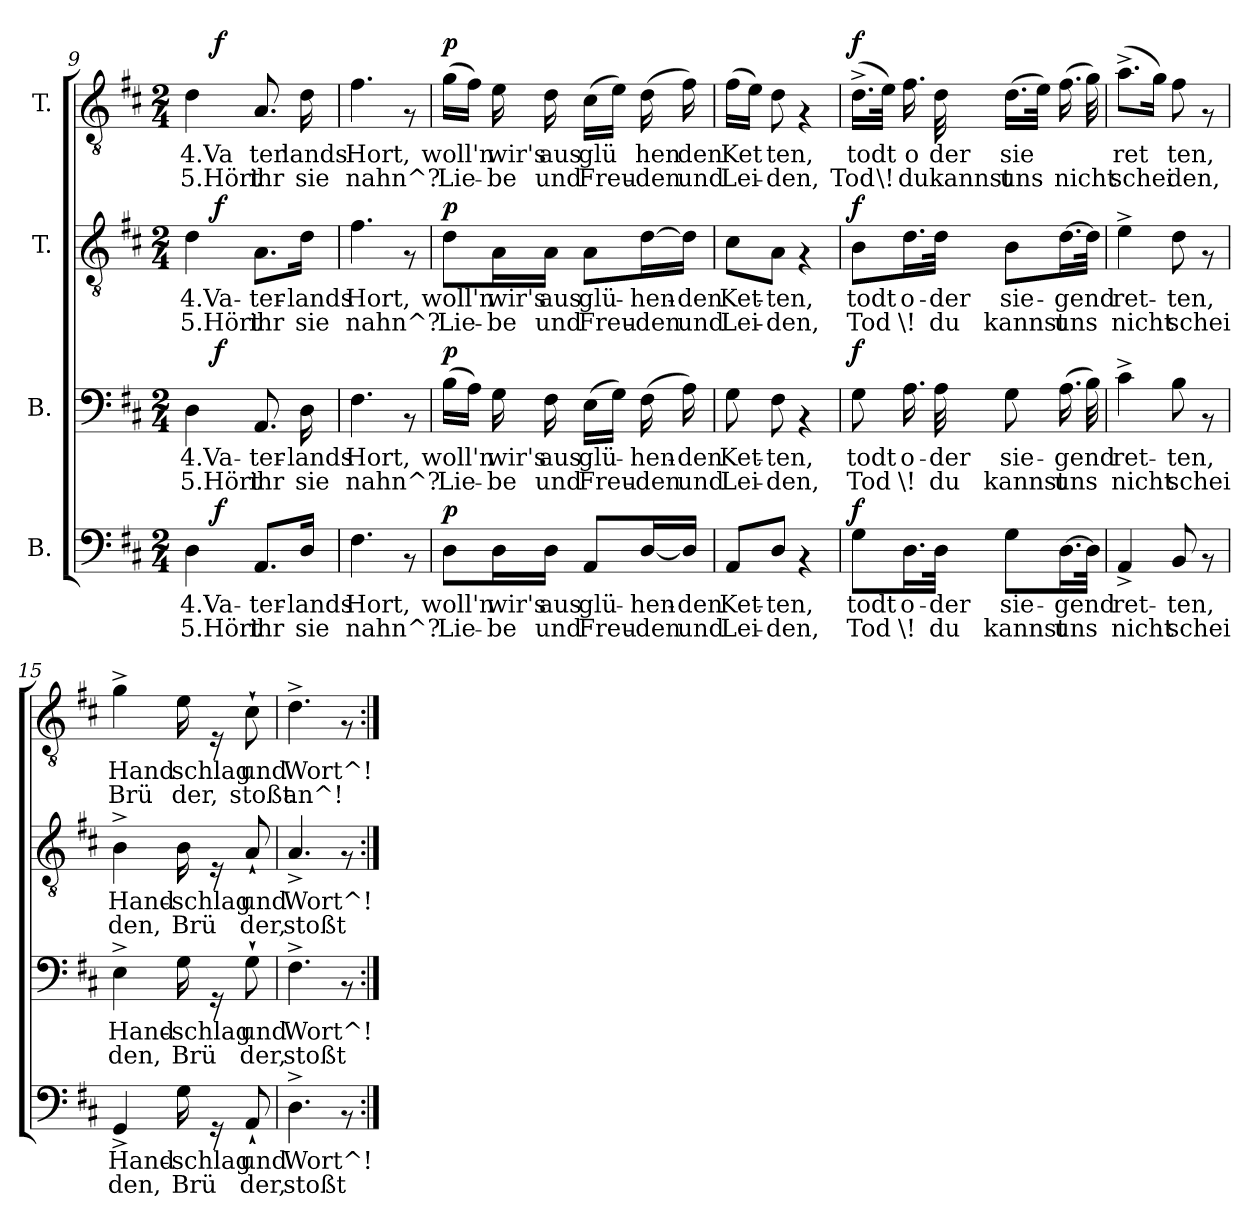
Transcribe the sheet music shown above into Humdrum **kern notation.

**kern	**text	**text	**dynam	**kern	**text	**text	**dynam	**kern	**text	**text	**dynam	**kern	**text	**text	**dynam
*part4	*part4	*part4	*part4	*part3	*part3	*part3	*part3	*part2	*part2	*part2	*part2	*part1	*part1	*part1	*part1
*staff4	*staff4	*staff4	*staff4	*staff3	*staff3	*staff3	*staff3	*staff2	*staff2	*staff2	*staff2	*staff1	*staff1	*staff1	*staff1
*I"B.	*	*	*	*I"B.	*	*	*	*I"T.	*	*	*	*I"T.	*	*	*
!!LO:PB:g=z
*clefF4	*	*	*	*clefF4	*	*	*	*clefGv2	*	*	*	*clefGv2	*	*	*
*k[f#c#]	*	*	*	*k[f#c#]	*	*	*	*k[f#c#]	*	*	*	*k[f#c#]	*	*	*
*D:	*	*	*	*D:	*	*	*	*D:	*	*	*	*D:	*	*	*
*M2/4	*	*	*	*M2/4	*	*	*	*M2/4	*	*	*	*M2/4	*	*	*
=9	=9	=9	=9	=9	=9	=9	=9	=9	=9	=9	=9	=9	=9	=9	=9
!	!LO:LY:b:rj	!LO:LY:b:rj	!	!	!LO:LY:b:rj	!LO:LY:b:rj	!	!	!LO:LY:b:rj	!LO:LY:b:rj	!	!	!LO:LY:b:rj	!LO:LY:b:rj	!
*^	*	*	*	*^	*	*	*	*^	*	*	*	*^	*	*	*
4D\	16.ryy	4.Va-	5.Hört	.	4D\	16.ryy	4.Va-	5.Hört	.	4d\	16.ryy	4.Va-	5.Hört	.	4d\	16.ryy	4.Va	5.Hört	.
!	!	!	!	!LO:DY:a	!	!	!	!	!LO:DY:a	!	!	!	!	!LO:DY:a	!	!	!	!	!LO:DY:a
.	4ryy	.	.	f	.	4ryy	.	.	f	.	4ryy	.	.	f	.	4ryy	.	.	f
!	!	!LO:LY:b:rj	!LO:LY:b:rj	!	!	!	!LO:LY:b:rj	!LO:LY:b:rj	!	!	!	!LO:LY:b:rj	!LO:LY:b:rj	!	!	!	!LO:LY:b:rj	!LO:LY:b:rj	!
8.AA/L	.	-ter-	ihr	.	8.AA/	.	-ter-	ihr	.	8.A\L	.	-ter-	ihr	.	8.A/	.	ter	ihr	.
.	8ryy	.	.	.	.	8ryy	.	.	.	.	8ryy	.	.	.	.	8ryy	.	.	.
!	!	!LO:LY:b:rj	!LO:LY:b:rj	!	!	!	!LO:LY:b:rj	!LO:LY:b:rj	!	!	!	!LO:LY:b:rj	!LO:LY:b:rj	!	!	!	!LO:LY:b:rj	!LO:LY:b:rj	!
16D/Jk	.	-lands	sie	.	16D\	.	-lands	sie	.	16d\Jk	.	-lands	sie	.	16d\	.	lands	sie	.
.	32ryy	.	.	.	.	32ryy	.	.	.	.	32ryy	.	.	.	.	32ryy	.	.	.
=10!	=10!	=10!	=10!	=10!	=10!	=10!	=10!	=10!	=10!	=10!	=10!	=10!	=10!	=10!	=10!	=10!	=10!	=10!	=10!
!	!	!LO:LY:b:rj	!LO:LY:b:rj	!	!	!	!LO:LY:b:rj	!LO:LY:b:rj	!	!	!	!LO:LY:b:rj	!LO:LY:b:rj	!	!	!	!LO:LY:b:rj	!LO:LY:b:rj	!
*v	*v	*	*	*	*	*	*	*	*	*v	*v	*	*	*	*v	*v	*	*	*
*	*	*	*	*v	*v	*	*	*	*	*	*	*	*	*	*	*
4.F#\	Hort,	nahn^?	.	4.F#\	Hort,	nahn^?	.	4.f#\	Hort,	nahn^?	.	4.f#\	Hort,	nahn^?	.
8rAA	.	.	.	8rAA	.	.	.	8rF	.	.	.	8rF	.	.	.
=11!	=11!	=11!	=11!	=11!	=11!	=11!	=11!	=11!	=11!	=11!	=11!	=11!	=11!	=11!	=11!
!	!LO:LY:b:rj	!LO:LY:b:rj	!LO:DY:a	!	!LO:LY:b:rj	!LO:LY:b:rj	!LO:DY:a	!	!LO:LY:b:rj	!LO:LY:b:rj	!LO:DY:a	!	!LO:LY:b:rj	!LO:LY:b:rj	!LO:DY:a
8D\L	woll'n	Lie-	p	(>16B\LL	woll'n	Lie-	p	8d\L	woll'n	Lie-	p	(>16g\LL	woll'n	Lie-	p
.	.	.	.	16A\JJ)	.	.	.	.	.	.	.	16f#\JJ)	.	.	.
!	!LO:LY:b:rj	!LO:LY:b:rj	!	!	!LO:LY:b:rj	!LO:LY:b:rj	!	!	!LO:LY:b:rj	!LO:LY:b:rj	!	!	!LO:LY:b:rj	!LO:LY:b:rj	!
16D\L	wir's	-be	.	16G\	wir's	-be	.	16A\L	wir's	-be	.	16e\	wir's	-be	.
!	!LO:LY:b:rj	!LO:LY:b:rj	!	!	!LO:LY:b:rj	!LO:LY:b:rj	!	!	!LO:LY:b:rj	!LO:LY:b:rj	!	!	!LO:LY:b:rj	!LO:LY:b:rj	!
16D\JJ	aus	und	.	16F#\	aus	und	.	16A\JJ	aus	und	.	16d\	aus	und	.
!	!LO:LY:b:rj	!LO:LY:b:rj	!	!	!LO:LY:b:rj	!LO:LY:b:rj	!	!	!LO:LY:b:rj	!LO:LY:b:rj	!	!	!LO:LY:b:rj	!LO:LY:b:rj	!
8AA/L	glü-	Freu-	.	(>16E\LL	glü-	Freu-	.	8A\L	glü-	Freu-	.	(>16c#\LL	glü	Freu-	.
.	.	.	.	16G\JJ)	.	.	.	.	.	.	.	16e\JJ)	.	.	.
!	!LO:LY:b:rj	!LO:LY:b:rj	!	!	!LO:LY:b:rj	!LO:LY:b:rj	!	!	!LO:LY:b:rj	!LO:LY:b:rj	!	!	!LO:LY:b:rj	!LO:LY:b:rj	!
[>16D/L	-hen-	-den	.	(>16F#\	-hen-	-den	.	[>16d\L	-hen-	-den	.	(>16d\	hen	-den	.
!	!LO:LY:b:rj	!LO:LY:b:rj	!	!	!LO:LY:b:rj	!LO:LY:b:rj	!	!	!LO:LY:b:rj	!LO:LY:b:rj	!	!	!LO:LY:b:rj	!LO:LY:b:rj	!
16D/JJ]	-den	und	.	16A\)	-den	und	.	16d\JJ]	-den	und	.	16f#\)	den	und	.
=12!	=12!	=12!	=12!	=12!	=12!	=12!	=12!	=12!	=12!	=12!	=12!	=12!	=12!	=12!	=12!
!	!LO:LY:b:rj	!LO:LY:b:rj	!	!	!LO:LY:b:rj	!LO:LY:b:rj	!	!	!LO:LY:b:rj	!LO:LY:b:rj	!	!	!LO:LY:b:rj	!LO:LY:b:rj	!
8AA/L	Ket-	Lei-	.	8G\	Ket-	Lei-	.	8c#\L	Ket-	Lei-	.	(>16f#\LL	Ket	Lei-	.
.	.	.	.	.	.	.	.	.	.	.	.	16e\JJ)	.	.	.
!	!LO:LY:b:rj	!LO:LY:b:rj	!	!	!LO:LY:b:rj	!LO:LY:b:rj	!	!	!LO:LY:b:rj	!LO:LY:b:rj	!	!	!LO:LY:b:rj	!LO:LY:b:rj	!
8D/J	-ten,	-den,	.	8F#\	-ten,	-den,	.	8A\J	-ten,	-den,	.	8d\	ten,	-den,	.
4rAA	.	.	.	4rAA	.	.	.	4rF	.	.	.	4rF	.	.	.
!!LO:LB:g=z
=13!	=13!	=13!	=13!	=13!	=13!	=13!	=13!	=13!	=13!	=13!	=13!	=13!	=13!	=13!	=13!
!	!LO:LY:b:rj	!LO:LY:b:rj	!LO:DY:a	!	!LO:LY:b:rj	!LO:LY:b:rj	!LO:DY:a	!	!LO:LY:b:rj	!LO:LY:b:rj	!LO:DY:a	!	!LO:LY:b:rj	!LO:LY:b:rj	!LO:DY:a
8G\L	todt	Tod	f	8G\	todt	Tod	f	8B\L	todt	Tod	f	(>16.d^>\LL	todt	Tod	f
!	!	!	!	!	!	!	!	!	!	!	!	!	!	!LO:LY:b:rj	!
.	.	.	.	.	.	.	.	.	.	.	.	32e\JJk)	.	\!	.
!	!LO:LY:b:rj	!LO:LY:b:rj	!	!	!LO:LY:b:rj	!LO:LY:b:rj	!	!	!LO:LY:b:rj	!LO:LY:b:rj	!	!	!LO:LY:b:rj	!LO:LY:b:rj	!
16.D\L	o-	\!	.	16.A\	o-	\!	.	16.d\L	o-	\!	.	16.f#\	o	du	.
!	!LO:LY:b:rj	!LO:LY:b:rj	!	!	!LO:LY:b:rj	!LO:LY:b:rj	!	!	!LO:LY:b:rj	!LO:LY:b:rj	!	!	!LO:LY:b:rj	!LO:LY:b:rj	!
32D\JJk	-der	du	.	32A\	-der	du	.	32d\JJk	-der	du	.	32d\	der	kannst	.
!	!LO:LY:b:rj	!LO:LY:b:rj	!	!	!LO:LY:b:rj	!LO:LY:b:rj	!	!	!LO:LY:b:rj	!LO:LY:b:rj	!	!	!LO:LY:b:rj	!LO:LY:b:rj	!
8G\L	sie-	kannst	.	8G\	sie-	kannst	.	8B\L	sie-	kannst	.	(>16.d\LL	sie	uns	.
.	.	.	.	.	.	.	.	.	.	.	.	32e\JJk)	.	.	.
!	!LO:LY:b:rj	!LO:LY:b:rj	!	!	!LO:LY:b:rj	!LO:LY:b:rj	!	!	!LO:LY:b:rj	!LO:LY:b:rj	!	!	!	!LO:LY:b:rj	!
[>16.D\L	-gend	uns	.	(>16.A\	-gend	uns	.	[>16.d\L	-gend	uns	.	(>16.f#\	.	nicht	.
32D\JJk]	.	.	.	32B\)	.	.	.	32d\JJk]	.	.	.	32g\)	.	.	.
=14!	=14!	=14!	=14!	=14!	=14!	=14!	=14!	=14!	=14!	=14!	=14!	=14!	=14!	=14!	=14!
!	!LO:LY:b:rj	!LO:LY:b:rj	!	!	!LO:LY:b:rj	!LO:LY:b:rj	!	!	!LO:LY:b:rj	!LO:LY:b:rj	!	!	!LO:LY:b:rj	!LO:LY:b:rj	!
4AA^</	-ret-	nicht	.	4c#^>\	-ret-	nicht	.	4e^>\	-ret-	nicht	.	(>8.a^>\L	ret	schei	.
.	.	.	.	.	.	.	.	.	.	.	.	16g\Jk)	.	.	.
!	!LO:LY:b:rj	!LO:LY:b:rj	!	!	!LO:LY:b:rj	!LO:LY:b:rj	!	!	!LO:LY:b:rj	!LO:LY:b:rj	!	!	!LO:LY:b:rj	!LO:LY:b:rj	!
8BB/	-ten,	schei	.	8B\	-ten,	schei	.	8d\	-ten,	schei	.	8f#\	ten,	den,	.
8rAA	.	.	.	8rAA	.	.	.	8rF	.	.	.	8rF	.	.	.
=15!	=15!	=15!	=15!	=15!	=15!	=15!	=15!	=15!	=15!	=15!	=15!	=15!	=15!	=15!	=15!
!	!LO:LY:b:rj	!LO:LY:b:rj	!	!	!LO:LY:b:rj	!LO:LY:b:rj	!	!	!LO:LY:b:rj	!LO:LY:b:rj	!	!	!LO:LY:b:rj	!LO:LY:b:rj	!
4GG^</	Hand-	den,	.	4E^>\	Hand-	den,	.	4B^>\	Hand-	den,	.	4g^>\	Hand	Brü	.
!	!LO:LY:b:rj	!LO:LY:b:rj	!	!	!LO:LY:b:rj	!LO:LY:b:rj	!	!	!LO:LY:b:rj	!LO:LY:b:rj	!	!	!LO:LY:b:rj	!LO:LY:b:rj	!
16G\	-schlag	Brü	.	16G\	-schlag	Brü	.	16B\	-schlag	Brü	.	16e\	schlag	der,	.
16rGG	.	.	.	16rGG	.	.	.	16rE	.	.	.	16rE	.	.	.
!	!LO:LY:b:rj	!LO:LY:b:rj	!	!	!LO:LY:b:rj	!LO:LY:b:rj	!	!	!LO:LY:b:rj	!LO:LY:b:rj	!	!	!LO:LY:b:rj	!LO:LY:b:rj	!
8AA`</	und	der,	.	8G`>\	und	der,	.	8A`</	und	der,	.	8c#`>\	und	stoßt	.
=16!	=16!	=16!	=16!	=16!	=16!	=16!	=16!	=16!	=16!	=16!	=16!	=16!	=16!	=16!	=16!
!	!LO:LY:b:rj	!LO:LY:b:rj	!	!	!LO:LY:b:rj	!LO:LY:b:rj	!	!	!LO:LY:b:rj	!LO:LY:b:rj	!	!	!LO:LY:b:rj	!LO:LY:b:rj	!
4.D^>\	Wort^!	stoßt	.	4.F#^>\	Wort^!	stoßt	.	4.A^</	Wort^!	stoßt	.	4.d^>\	Wort^!	an^!	.
8rAA	.	.	.	8rAA	.	.	.	8rF	.	.	.	8rF	.	.	.
=:|!	=:|!	=:|!	=:|!	=:|!	=:|!	=:|!	=:|!	=:|!	=:|!	=:|!	=:|!	=:|!	=:|!	=:|!	=:|!
*-	*-	*-	*-	*-	*-	*-	*-	*-	*-	*-	*-	*-	*-	*-	*-
